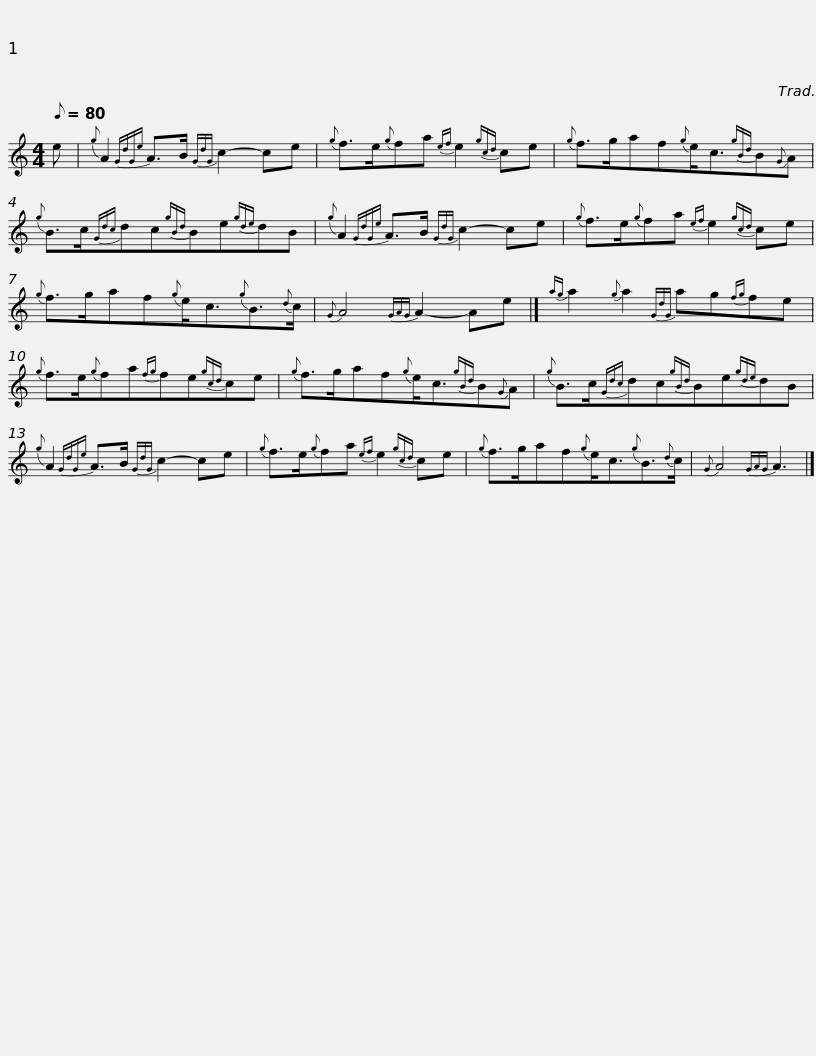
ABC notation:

X:1
L:1/8
Q:1/8=80
M:4/4
I:linebreak $
K:C
V:1 treble
V:1
 e |{g} A2{GdGe} A>B{GdG} c2- ce |{g} f>e{g}fa{ef} e2{gcd} ce |{g} f>gaf{g}e<c{gBd}B{G}A |${g} B>c{Gdc}dc{gBd}Be{gde}dB | %5
{g} A2{GdGe} A>B{GdG} c2- ce |{g} f>e{g}fa{ef} e2{gcd} ce |${g} f>gaf{g}e<c{g}B3/2{d}c/ |{G} A4{GAG} A2- Ae |]{ag} a2{g} a2{GdG} ag{fg}fe |$ %10
{g} f>e{g}fa{fg}fe{gcd}ce |{g} f>gaf{g}e<c{gBd}B{G}A |{g} B>c{Gdc}dc{gBd}Be{gde}dB |${g} A2{GdGe} A>B{GdG} c2- ce |{g} f>e{g}fa{ef} e2{gcd} ce | %15
{g} f>gaf{g}e<c{g}B3/2{d}c/ |{G} A4{GAG} A3 |] %17
